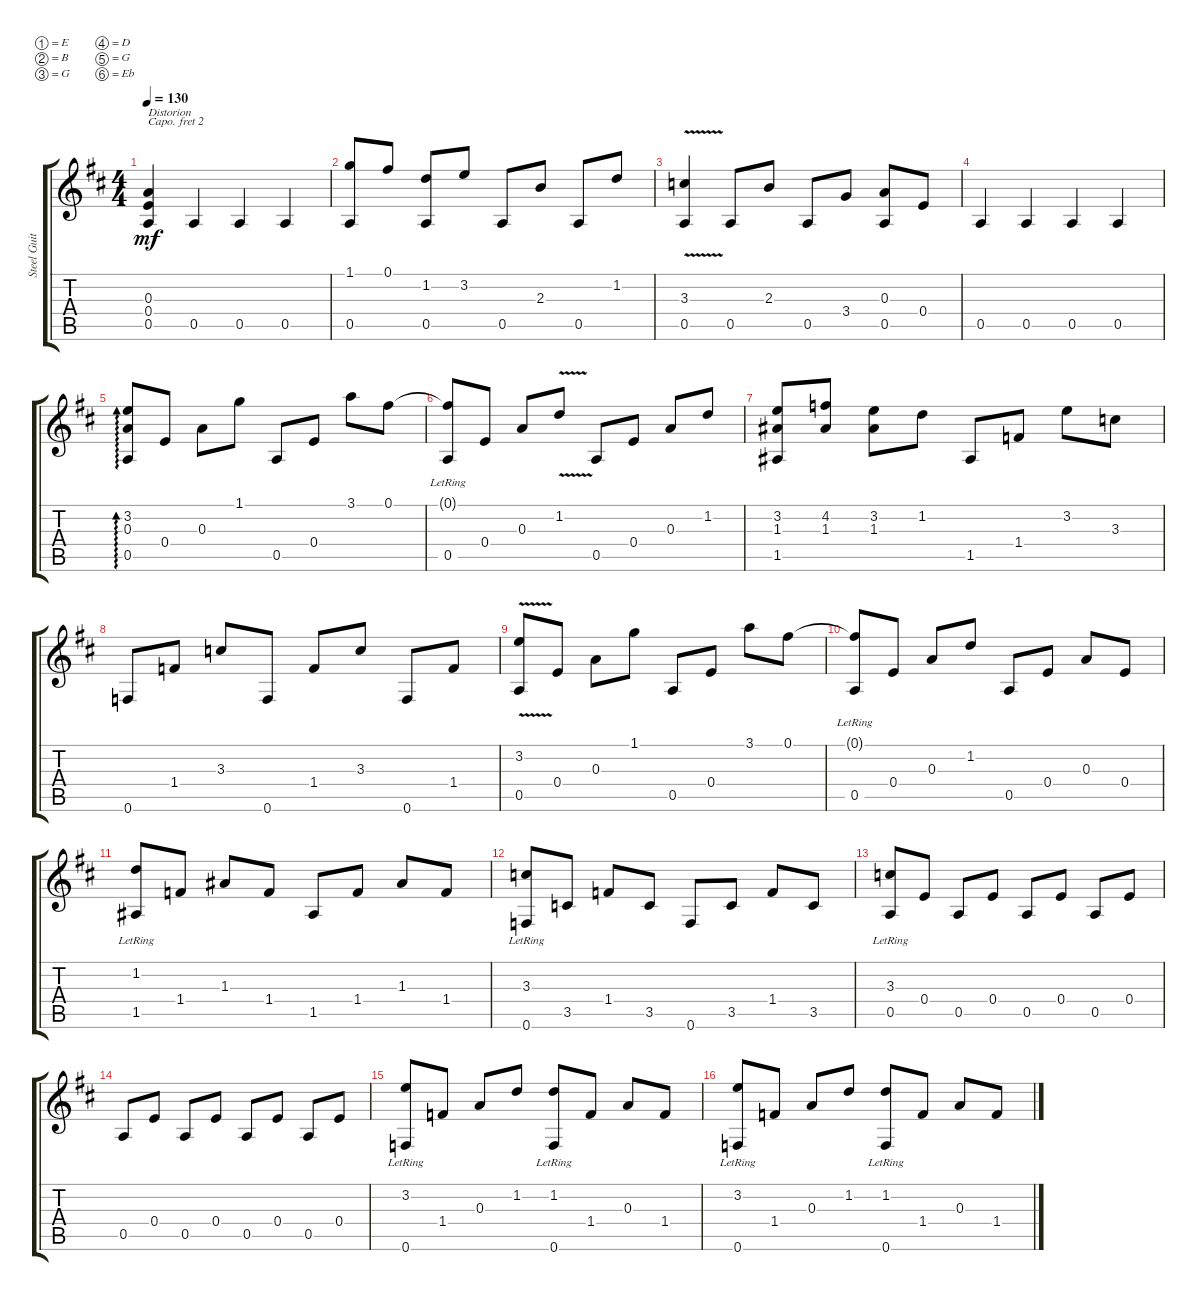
\defaultSystemsLayout 4
\bracketExtendMode groupsimilarinstruments
\otherSystemsTrackNameOrientation horizontal
\track ("Steel Guitar" "Steel Guit") {instrument acousticguitarsteel}
\staff {score tabs}
\capo 2
\tuning (E4 B3 G3 D3 G2 Eb2)
\ts (4 4)
\tempo 130
\clef g2
\scale
0.997445
\ks d
(0.5{acc forcenatural} 0.4{acc forcenatural} 0.3{acc forcenatural}).4{txt "Distorion " dy mf instrument acousticguitarsteel beam Up} 0.5{acc forcenatural}.4{beam Up} 0.5{acc forcenatural}.4{beam Up} 0.5{acc forcenatural}.4{beam Up} |
\scale
0.990685 (1.1{acc forcenatural} 0.5{acc forcenatural}).8{beam Up} 0.1{acc forcenatural}.8{beam Up} (1.2{acc forcenatural} 0.5{acc forcenatural}).8{beam Up} 3.2{acc forcenatural}.8{beam Up} 0.5{acc forcenatural}.8{beam Up} 2.3{acc forcenatural}.8{beam Up} 0.5{acc forcenatural}.8{beam Up} 1.2{acc forcenatural}.8{beam Up} |
\scale
1.01175 (0.5{acc forcenatural} 3.3{v acc b}).4{beam Up} 0.5{acc forcenatural}.8{beam Up} 2.3{acc forcenatural}.8{beam Up} 0.5{acc forcenatural}.8{beam Up} 3.4{acc forcenatural}.8{beam Up} (0.3{acc forcenatural} 0.5{acc forcenatural}).8{beam Up} 0.4{acc forcenatural}.8{beam Up} |
0.5{acc forcenatural}.4{beam Up} 0.5{acc forcenatural}.4{beam Up} 0.5{acc forcenatural}.4{beam Up} 0.5{acc forcenatural}.4{beam Up} |
(3.2{acc forcenatural} 0.5{acc forcenatural} 0.3{acc forcenatural}).8{ad 0 beam Up} 0.4{acc forcenatural}.8{beam Up} 0.3{acc forcenatural}.8{beam Down} 1.1{acc forcenatural}.8{beam Down} 0.5{acc forcenatural}.8{beam Up} 0.4{acc forcenatural}.8{beam Up} 3.1{acc forcenatural}.8{beam Down} 0.1{acc forcenatural}.8{beam Down} |
(0.1{lr t acc forcenatural} 0.5{acc forcenatural}).8{beam Up} 0.4{acc forcenatural}.8{beam Up} 0.3{acc forcenatural}.8{beam Up} 1.2{v acc forcenatural}.8{beam Up} 0.5{acc forcenatural}.8{beam Up} 0.4{acc forcenatural}.8{beam Up} 0.3{acc forcenatural}.8{beam Up} 1.2{acc forcenatural}.8{beam Up} |
(3.2{acc forcenatural} 1.5{acc #} 1.3{acc #}).8{beam Up} (4.2{acc b} 1.3{acc #}).8{beam Up} (3.2{acc forcenatural} 1.3{acc #}).8{beam Down} 1.2{acc forcenatural}.8{beam Down} 1.5{acc #}.8{beam Up} 1.4{acc b}.8{beam Up} 3.2{acc forcenatural}.8{beam Down} 3.3{acc b}.8{beam Down} |
0.6{acc b}.8{beam Up} 1.4{acc b}.8{beam Up} 3.3{acc b}.8{beam Up} 0.6{acc b}.8{beam Up} 1.4{acc b}.8{beam Up} 3.3{acc b}.8{beam Up} 0.6{acc b}.8{beam Up} 1.4{acc b}.8{beam Up} |
(3.2{v acc forcenatural} 0.5{acc forcenatural}).8{beam Up} 0.4{acc forcenatural}.8{beam Up} 0.3{acc forcenatural}.8{beam Down} 1.1{acc forcenatural}.8{beam Down} 0.5{acc forcenatural}.8{beam Up} 0.4{acc forcenatural}.8{beam Up} 3.1{acc forcenatural}.8{beam Down} 0.1{acc forcenatural}.8{beam Down} |
(0.1{lr t acc forcenatural} 0.5{acc forcenatural}).8{beam Up} 0.4{acc forcenatural}.8{beam Up} 0.3{acc forcenatural}.8{beam Up} 1.2{acc forcenatural}.8{beam Up} 0.5{acc forcenatural}.8{beam Up} 0.4{acc forcenatural}.8{beam Up} 0.3{acc forcenatural}.8{beam Up} 0.4{acc forcenatural}.8{beam Up} |
(1.2{lr acc forcenatural} 1.5{acc #}).8{beam Up} 1.4{acc b}.8{beam Up} 1.3{acc #}.8{beam Up} 1.4{acc b}.8{beam Up} 1.5{acc #}.8{beam Up} 1.4{acc b}.8{beam Up} 1.3{acc #}.8{beam Up} 1.4{acc b}.8{beam Up} |
(3.3{lr acc b} 0.6{acc b}).8{beam Up} 3.5{acc b}.8{beam Up} 1.4{acc b}.8{beam Up} 3.5{acc b}.8{beam Up} 0.6{acc b}.8{beam Up} 3.5{acc b}.8{beam Up} 1.4{acc b}.8{beam Up} 3.5{acc b}.8{beam Up} |
(3.3{lr acc b} 0.5{acc forcenatural}).8{beam Up} 0.4{acc forcenatural}.8{beam Up} 0.5{acc forcenatural}.8{beam Up} 0.4{acc forcenatural}.8{beam Up} 0.5{acc forcenatural}.8{beam Up} 0.4{acc forcenatural}.8{beam Up} 0.5{acc forcenatural}.8{beam Up} 0.4{acc forcenatural}.8{beam Up} |
0.5{acc forcenatural}.8{beam Up} 0.4{acc forcenatural}.8{beam Up} 0.5{acc forcenatural}.8{beam Up} 0.4{acc forcenatural}.8{beam Up} 0.5{acc forcenatural}.8{beam Up} 0.4{acc forcenatural}.8{beam Up} 0.5{acc forcenatural}.8{beam Up} 0.4{acc forcenatural}.8{beam Up} |
(3.2{lr acc forcenatural} 0.6{acc b}).8{beam Up} 1.4{acc b}.8{beam Up} 0.3{acc forcenatural}.8{beam Up} 1.2{acc forcenatural}.8{beam Up} (1.2{lr acc forcenatural} 0.6{acc b}).8{beam Up} 1.4{acc b}.8{beam Up} 0.3{acc forcenatural}.8{beam Up} 1.4{acc b}.8{beam Up} |
(3.2{lr acc forcenatural} 0.6{acc b}).8{beam Up} 1.4{acc b}.8{beam Up} 0.3{acc forcenatural}.8{beam Up} 1.2{acc forcenatural}.8{beam Up} (1.2{lr acc forcenatural} 0.6{acc b}).8{beam Up} 1.4{acc b}.8{beam Up} 0.3{acc forcenatural}.8{beam Up} 1.4{acc b}.8{beam Up}
